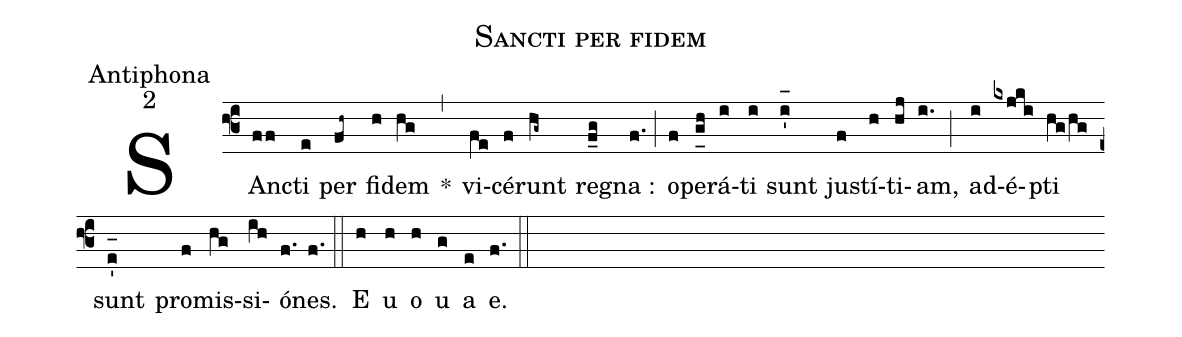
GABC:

name:Sancti per fidem;
office-part:Antiphona;
mode:2;
%%
(f3) SAn(ff)cti(e) per(fh~) fi(h)dem(hg) *(,) vi(fe)cé(f)runt(hg~) re(f_g)gna :(f.) (;) o(f)pe(g_[uh:l]h)rá(i)ti(i) sunt(i'_[oh:h]) ju(f)stí(h)ti(hj)am,(i.) (;) ad(i)é(kxjki)pti(hg/hg) sunt(e'_[oh:h]) pro(f)mis(hg)si(ih)ó(f.)nes.(f.) (::) <eu>E(h) u(h) o(h) u(g) a(e) e.</eu>(f.) (::)
